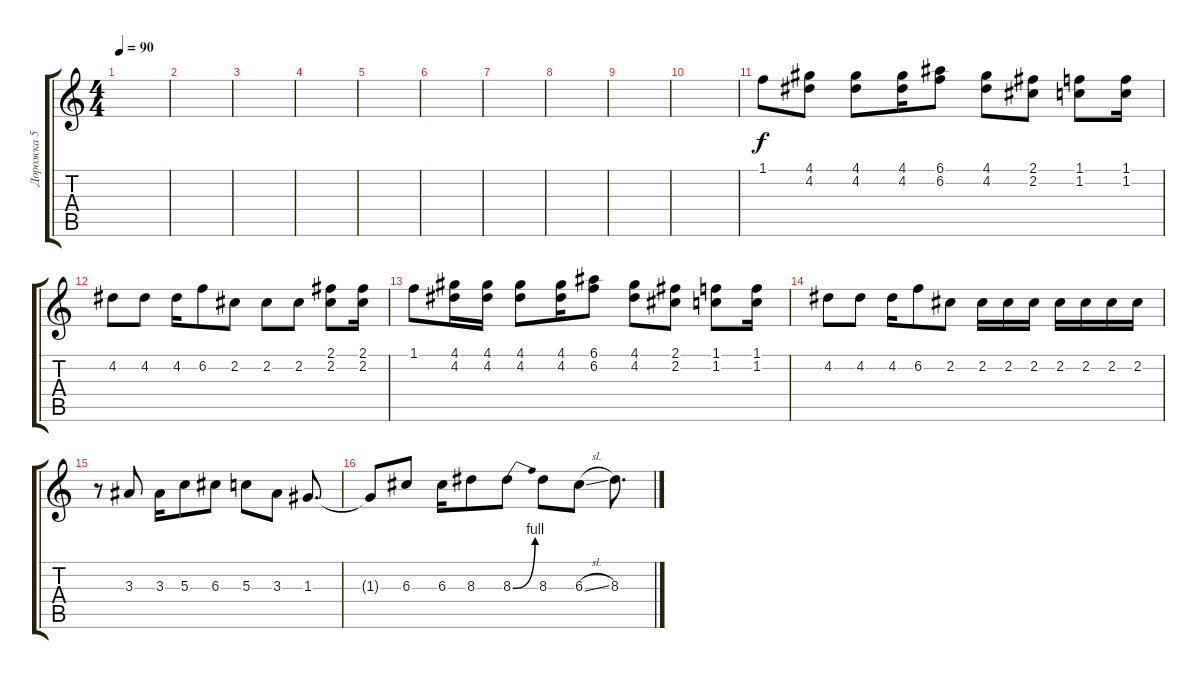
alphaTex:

\track ("Дорожка 5" "Дорожка 5") {instrument distortionguitar}
\staff {score tabs}
\tuning (E4 B3 G3 D3 A2 E2) {hide}
\ts (4 4)
\tempo 90
\clef g2
\ks c
|
|
|
|
|
|
|
|
|
|
1.1.8 (4.1 4.2).8 (4.1 4.2).8 (4.1 4.2).16 (6.1 6.2).8 (4.1 4.2).8 (2.1 2.2).8 (1.1 1.2).8 (1.1 1.2).16 |
4.2.8 4.2.8 4.2.16 6.2.8 2.2.8 2.2.8 2.2.8 (2.1 2.2).8 (2.1 2.2).16 |
1.1.8 (4.1 4.2).16 (4.1 4.2).16 (4.1 4.2).8 (4.1 4.2).16 (6.1 6.2).8 (4.1 4.2).8 (2.1 2.2).8 (1.1 1.2).8 (1.1 1.2).16 |
4.2.8 4.2.8 4.2.16 6.2.8 2.2.8 2.2.16 2.2.16 2.2.16 2.2.16 2.2.16 2.2.16 2.2.16 |
r.8 3.3.8 3.3.16 5.3.8 6.3.8 5.3.8 3.3.8 1.3.8{d} |
1.3{t}.8 6.3.8 6.3.16 8.3.8 8.3{be (bend 0 0 60 4)}.8 8.3.8 6.3{sl}.8 8.3.8{d}
